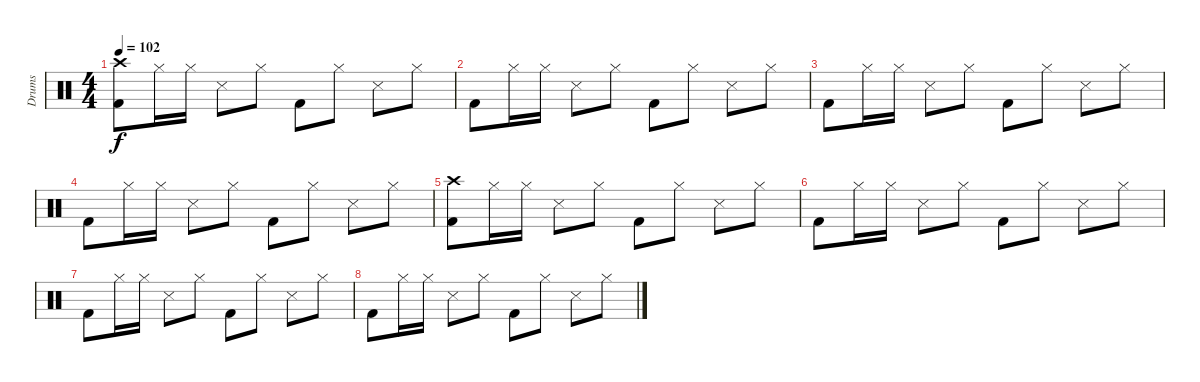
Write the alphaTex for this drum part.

\track ("Drums" "Drums") {instrument percussion}
\staff {score}
\articulation defaults
\ts (4 4)
\tempo 102
\clef neutral
\ks c
("Crash high (hit)" "Kick (hit) 2").8{dy f} "Hi-Hat (closed)".16 "Hi-Hat (closed)".16 "Snare (side stick) 3".8 "Hi-Hat (closed)".8 "Kick (hit) 2".8 "Hi-Hat (closed)".8 "Snare (side stick) 3".8 "Hi-Hat (closed)".8 |
"Kick (hit) 2".8 "Hi-Hat (closed)".16 "Hi-Hat (closed)".16 "Snare (side stick) 3".8 "Hi-Hat (closed)".8 "Kick (hit) 2".8 "Hi-Hat (closed)".8 "Snare (side stick) 3".8 "Hi-Hat (closed)".8 |
"Kick (hit) 2".8 "Hi-Hat (closed)".16 "Hi-Hat (closed)".16 "Snare (side stick) 3".8 "Hi-Hat (closed)".8 "Kick (hit) 2".8 "Hi-Hat (closed)".8 "Snare (side stick) 3".8 "Hi-Hat (closed)".8 |
"Kick (hit) 2".8 "Hi-Hat (closed)".16 "Hi-Hat (closed)".16 "Snare (side stick) 3".8 "Hi-Hat (closed)".8 "Kick (hit) 2".8 "Hi-Hat (closed)".8 "Snare (side stick) 3".8 "Hi-Hat (closed)".8 |
("Crash high (hit)" "Kick (hit) 2").8 "Hi-Hat (closed)".16 "Hi-Hat (closed)".16 "Snare (side stick) 3".8 "Hi-Hat (closed)".8 "Kick (hit) 2".8 "Hi-Hat (closed)".8 "Snare (side stick) 3".8 "Hi-Hat (closed)".8 |
"Kick (hit) 2".8 "Hi-Hat (closed)".16 "Hi-Hat (closed)".16 "Snare (side stick) 3".8 "Hi-Hat (closed)".8 "Kick (hit) 2".8 "Hi-Hat (closed)".8 "Snare (side stick) 3".8 "Hi-Hat (closed)".8 |
"Kick (hit) 2".8 "Hi-Hat (closed)".16 "Hi-Hat (closed)".16 "Snare (side stick) 3".8 "Hi-Hat (closed)".8 "Kick (hit) 2".8 "Hi-Hat (closed)".8 "Snare (side stick) 3".8 "Hi-Hat (closed)".8 |
"Kick (hit) 2".8 "Hi-Hat (closed)".16 "Hi-Hat (closed)".16 "Snare (side stick) 3".8 "Hi-Hat (closed)".8 "Kick (hit) 2".8 "Hi-Hat (closed)".8 "Snare (side stick) 3".8 "Hi-Hat (closed)".8
